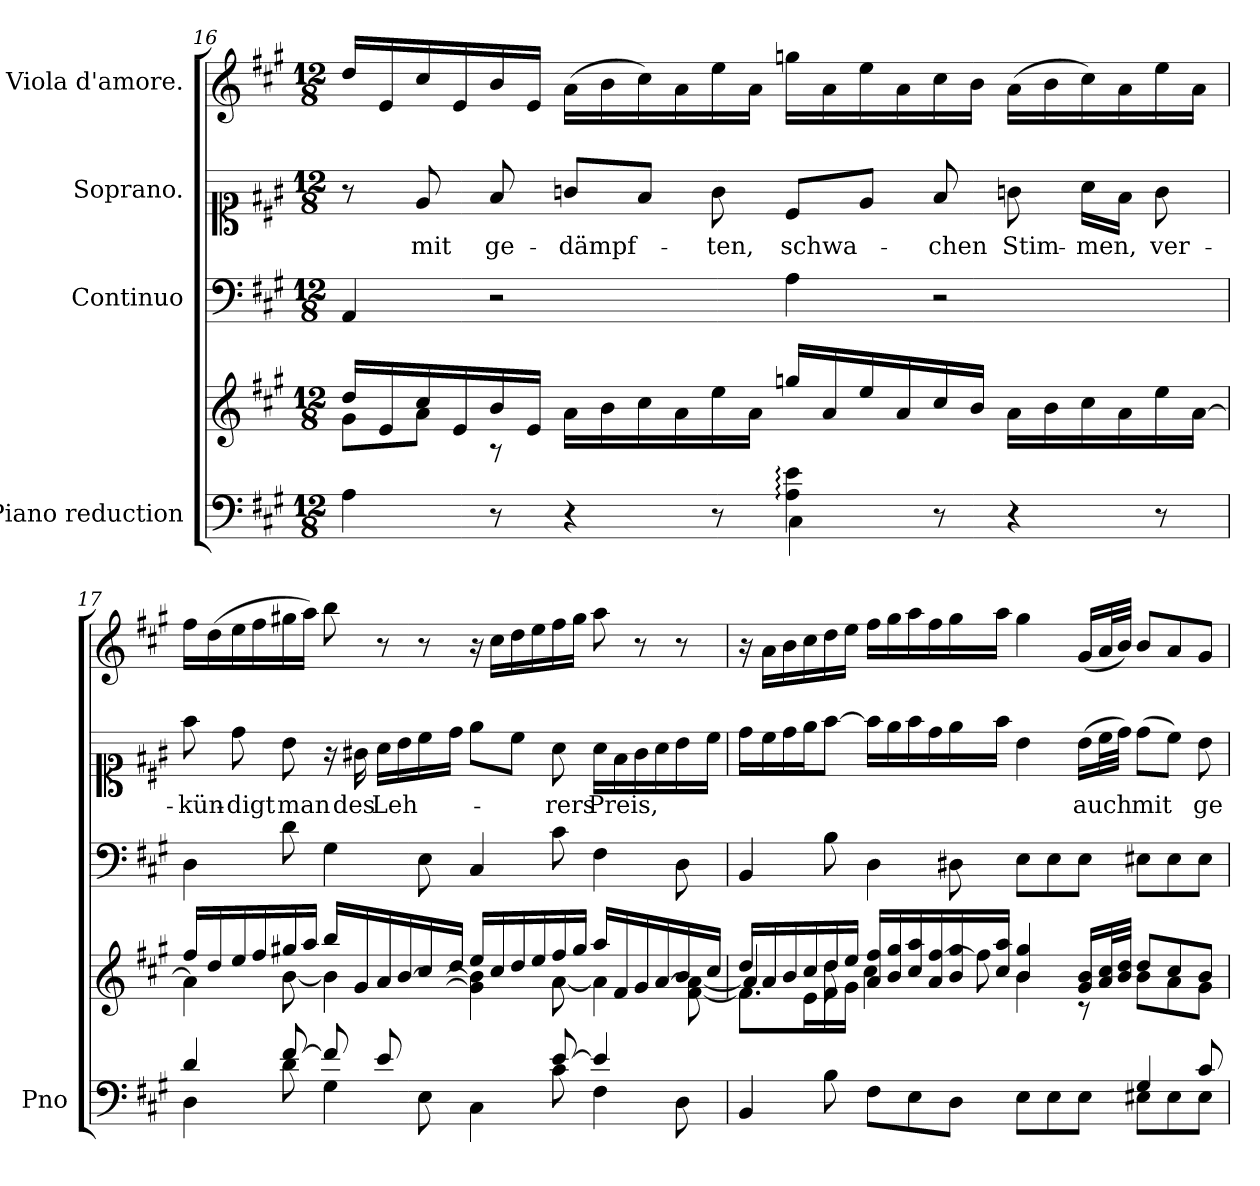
**kern	**kern	**kern	**kern	**text	**kern
*part4	*part4	*part3	*part2	*part2	*part1
*staff5	*staff4	*staff3	*staff2	*staff2	*staff1
*I"Piano reduction	*	*I"Continuo	*I"Soprano.	*	*I"Viola d'amore.
*I'Pno	*	*	*	*	*
*clefF4	*clefG2	*clefF4	*clefC1	*	*clefG2
*k[f#c#g#]	*k[f#c#g#]	*k[f#c#g#]	*k[f#c#g#]	*	*k[f#c#g#]
*A:	*A:	*A:	*A:	*	*A:
*M12/8	*M12/8	*M12/8	*M12/8	*	*M12/8
=16	=16	=16	=16	=16	=16
*^	*^	*	*	*	*
2.ryy	4A\	16dd/LL	8g#\L	4AA/	8r	.	16dd/LL
.	.	16e/	.	.	.	.	16e/
!	!	!	!	!	!	!LO:LY:b	!
.	.	16cc#/	8a\J	.	8e/	mit	16cc#/
.	.	16e/	.	.	.	.	16e/
!	!	!	!	!	!	!LO:LY:b	!
.	8r	16b/	8r	2r	8f#/	ge-	16b/
.	.	16e/JJ	.	.	.	.	16e/JJ
!	!	!	!	!	!	!LO:LY:b	!
.	4r	16a\LL	4.ryy	.	8gn/L	-dämpf-	(16a\LL
.	.	16b\	.	.	.	.	16b\
.	.	16cc#\	.	.	8f#/J	.	16cc#\)
.	.	16a\	.	.	.	.	16a\
!	!	!	!	!	!	!LO:LY:b	!
.	8r	16ee\	.	.	8g\	-ten,	16ee\
.	.	16a\JJ	.	.	.	.	16a\JJ
!	!	!	!	!	!	!LO:LY:b	!
4A\: 4e\:	4C#\	16ggn/LL	4ryy	4A\	8c#/L	schwa-	16ggn\LL
.	.	16a/	.	.	.	.	16a\
.	.	16ee/	.	.	8e/J	.	16ee\
.	.	16a/	.	.	.	.	16a\
!	!	!	!	!	!	!LO:LY:b	!
2ryy	8r	16cc#/	8ryy	2r	8f#/	-chen	16cc#\
.	.	16b/JJ	.	.	.	.	16b\JJ
!	!	!	!	!	!	!LO:LY:b	!
.	4r	16a\LL	4.ryy	.	8gn\	Stim-	(16a\LL
.	.	16b\	.	.	.	.	16b\
!	!	!	!	!	!	!LO:LY:b	!
.	.	16cc#\	.	.	16a\LL	-men,	16cc#\)
.	.	16a\	.	.	16f#\JJ	.	16a\
!	!	!	!	!	!	!LO:LY:b	!
.	8r	16ee\	.	.	8g\	ver-	16ee\
.	.	[<16a\JJ	.	.	.	.	16a\JJ
!!LO:PB:g=z
=17	=17	=17	=17	=17	=17	=17	=17
*	*	*	*^	*	*	*	*
!	!	!	!	!	!	!	!LO:LY:b	!
4d/	4D\	16ff#/LL	4a\]	8ryy	4D\	8ff#\	-kün-	16ff#\LL
.	.	16dd/	.	.	.	.	.	(16dd\
*	*	*	*v	*v	*	*	*	*
!	!	!	!	!	!	!LO:LY:b	!
.	.	16ee/	.	.	8dd\	-digt	16ee\
.	.	16ff#/	.	.	.	.	16ff#\
!	!	!	!	!	!	!LO:LY:b	!
[8f#/	8d\	16gg#X/	[8b\	8d\	8b\	man	16gg#X\
.	.	16aa/JJ	.	.	.	.	16aa\JJ)
8f#/L]	4G#\	16bb/LL	4b\]	4G#\	16r	.	8bb\
!	!	!	!	!	!	!LO:LY:b	!
.	.	16g#/	.	.	16g#X\	des	.
!	!	!	!	!	!	!LO:LY:b	!
8e/	.	16a/	.	.	16a\LL	Leh-	8r
.	.	[<16b/	.	.	16b\	.	.
*	*	*	*^	*	*	*	*
8ryy	8E\	16cc#/	8ryy	[8g#\ 8b\_J	8E\	16cc#\	.	8r
.	.	16dd/JJ	.	.	.	16dd\JJ	.	.
4ryy	4C#\	16ee/LL	4g#\] 4b\]	2.ryy	4C#/	8ee\L	.	16r
.	.	16cc#/	.	.	.	.	.	16cc#\LL
.	.	16dd/	.	.	.	8cc#\J	.	16dd\
.	.	16ee/	.	.	.	.	.	16ee\
!	!	!	!	!	!	!	!LO:LY:b	!
[8e/	8c#\	16ff#/	[8a\	.	8c#\	8a\	-rers	16ff#\
.	.	16gg#/JJ	.	.	.	.	.	16gg#\JJ
!	!	!	!	!	!	!	!LO:LY:b	!
4e/]	4F#\	16aa/LL	4a\]	.	4F#\	16a\LL	Preis,	8aa\
.	.	16f#/	.	.	.	16f#\	.	.
.	.	16g#/	.	.	.	16g#\	.	8r
.	.	[<16a/	.	.	.	16a\	.	.
8ryy	8D\	16b/	[8f#\ 8a\_	.	8D\	16b\	.	8r
.	.	16cc#/JJ	.	.	.	16cc#\JJ	.	.
=18	=18	=18	=18	=18	=18	=18	=18	=18
4BB/	4ryy	16dd/LL	8.f#\L]	4a/]	4BB/	16dd\LL	.	16r
.	.	16a/	.	.	.	16cc#\	.	16a\LL
.	.	16b/	.	.	.	16dd\	.	16b\
.	.	16cc#/	16e\L	.	.	16ee\J	.	16cc#\
4ryy	8B\	16dd/	16f#\	8dd\	8B\	[8ff#\J	.	16dd\
.	.	16ee/JJ	16g#\JJ	.	.	.	.	16ee\JJ
.	8F#\L	16a/ 16ff#/LL	4cc#\	8ryy	4D\	16ff#\LL]	.	16ff#\LL
.	.	16b/ 16gg#/	.	.	.	16ee\	.	16gg#\
4ryy	8E\	16cc#/ 16aa/	.	1ryy	.	16ff#\	.	16aa\
.	.	16a/ [<16ff#/	.	.	.	16dd\	.	16ff#\
.	8D\J	16b/ 16gg#/	8ff#\]	.	8D#X\	16ee\	.	16gg#\
.	.	16cc#/ 16aa/JJ	.	.	.	16ff#\JJ	.	16aa\JJ
4.ryy	8E\L	4b/ 4gg#/	4b\	.	8E\L	4b\	.	4gg#\
.	8E\	.	.	.	8E\	.	.	.
!	!	!	!	!	!	!	!LO:LY:b	!
.	8E\J	16g#/ 16b/LL	8r	.	8E\J	(16b\LL	auch	(16g#/LL
.	.	32a/ 32cc#/L	.	.	.	32cc#\L	.	32a/L
.	.	32b/ 32dd/JJJ	.	.	.	32dd\JJJ)	.	32b/JJJ)
!	!	!	!	!	!	!	!LO:LY:b	!
4G#/	8E#X\L	8dd/L	8b\L	.	8E#X\L	(8dd\L	mit	8b/L
.	8E#\	8cc#/	8a\	.	8E#\	8cc#\J)	.	8a/
!	!	!	!	!	!	!	!LO:LY:b	!
8c#/	8E#\J	8b/J	8g#\J	.	8E#\J	8b\	ge-	8g#/J
*v	*v	*	*	*	*	*	*	*
*	*v	*v	*v	*	*	*	*
=	=	=	=	=	=
*-	*-	*-	*-	*-	*-
